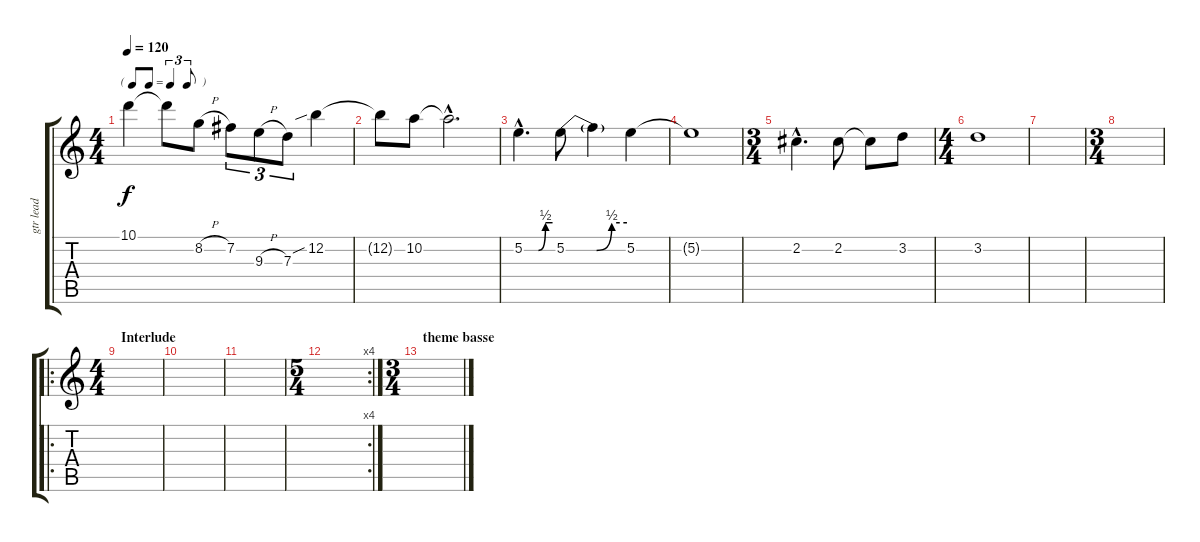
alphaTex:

\track ("gtr lead" "gtr lead") {instrument distortionguitar}
\staff {score tabs}
\tuning (E4 B3 G3 D3 A2 E2) {hide}
\ts (4 4)
\tf triplet8th
\tempo 120
\clef g2
\ks c
10.1.4{dy f} 10.1{t}.8 8.2{h}.8 7.2.8{tu (3 2)} 9.3{h}.8{tu (3 2)} 7.3.8{tu (3 2)} 12.2{sib}.4 |
12.2{t}.8 10.2.8 10.2{hac t}.2{d} |
5.2{be (custom 0 0 15 0 30 0 45 2 60 2) hac}.4{d} 5.2{be (custom 0 0 15 0 30 0 45 2 60 2)}.8 5.2{t}.4 5.2.4 |
5.2{t}.1 |
\ts (3 4)
2.2{hac}.4{d} 2.2.8 2.2{t}.8 3.2.8 |
\ts (4 4)
3.2.1 |
|
\ts (3 4)
|
\ro
\ts (4 4)
\section ("" "Interlude")
|
|
|
\rc 4
\ts (5 4)
|
\ts (3 4)
\section ("" "theme basse")
